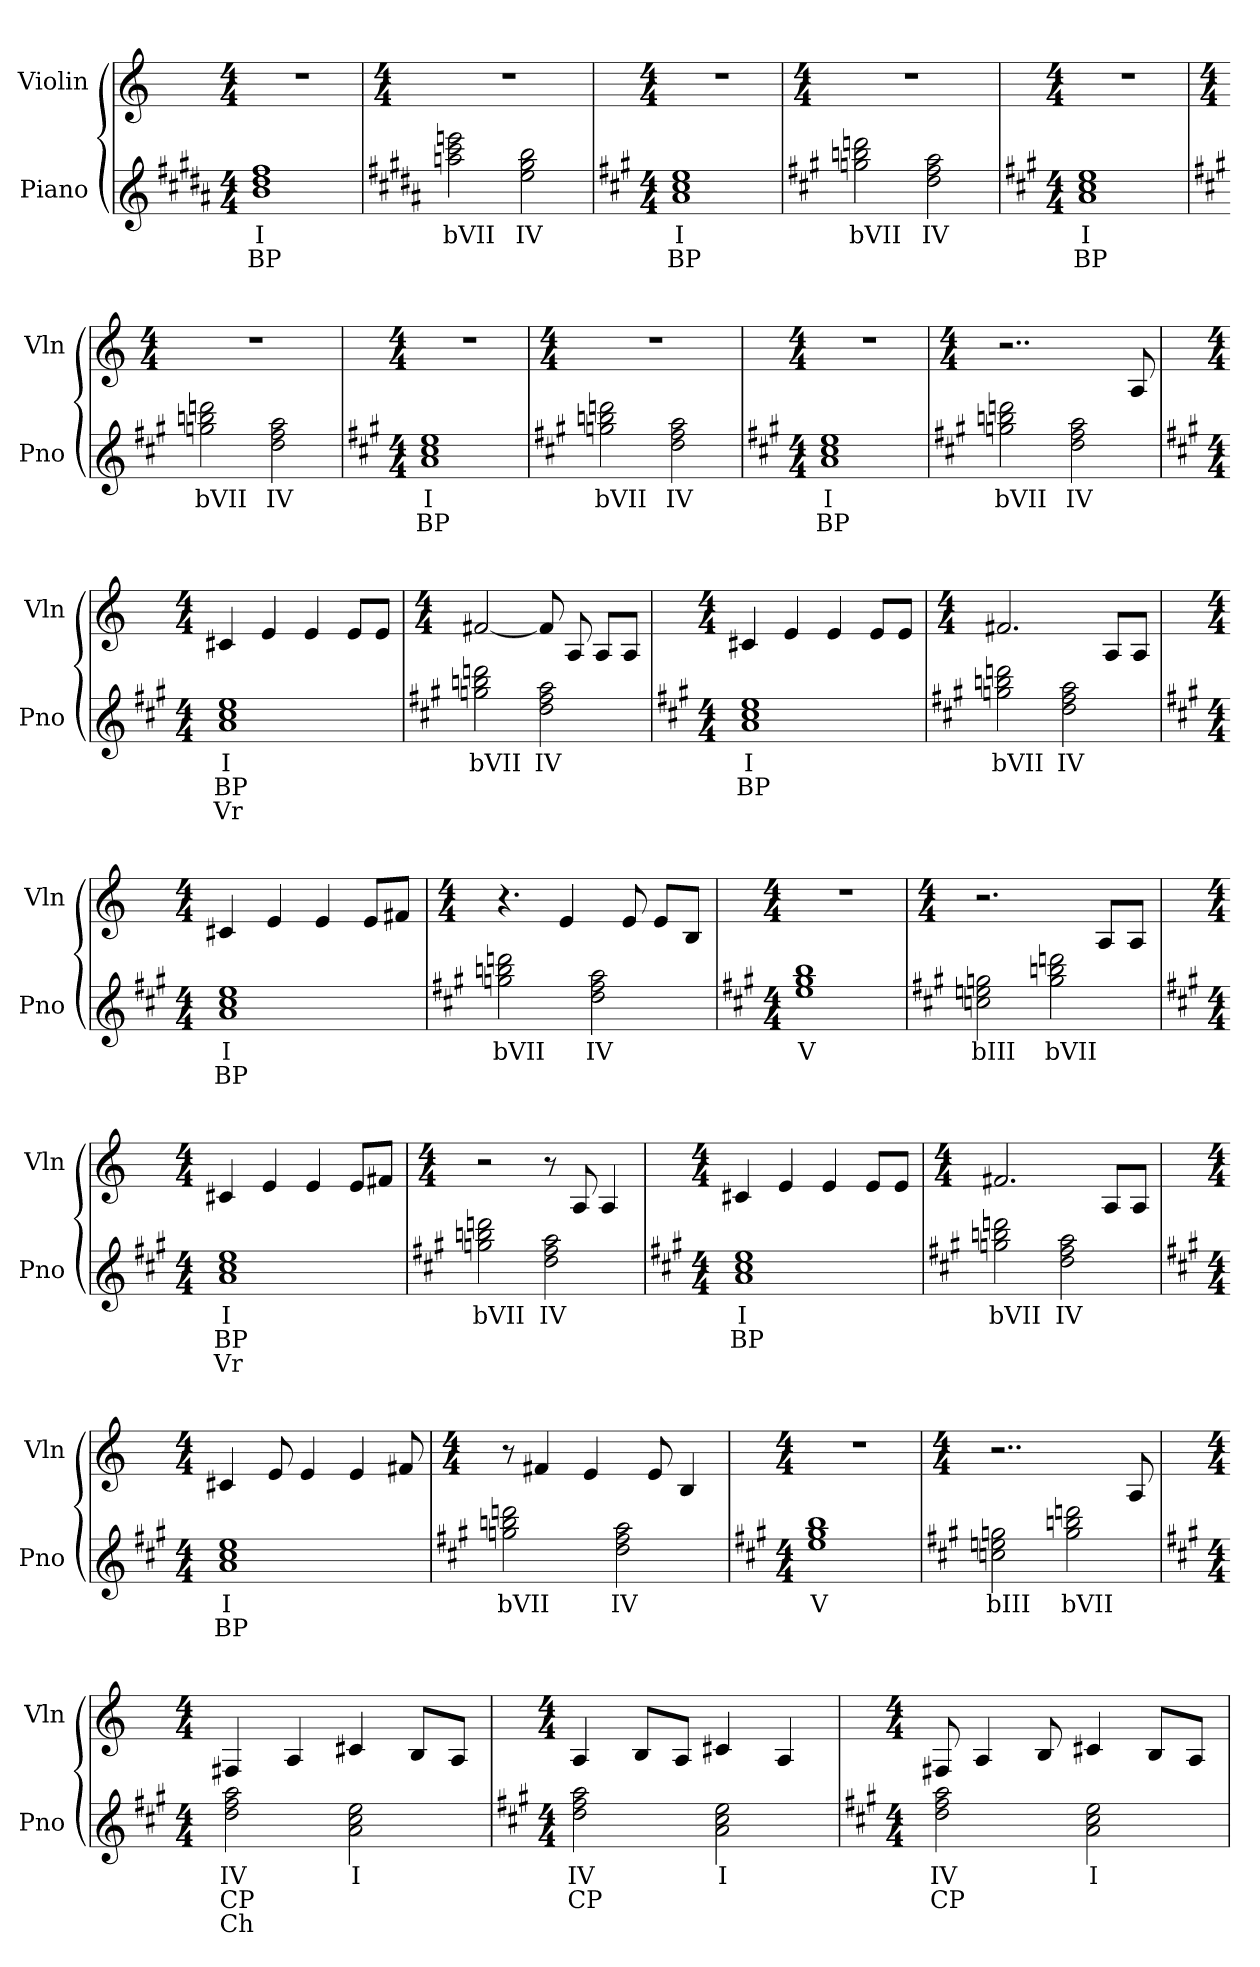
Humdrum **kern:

**kern	**text	**text	**text	**kern
*part2	*part2	*part2	*part2	*part1
*staff2	*staff2	*staff2	*staff2	*staff1
*I"Piano	*	*	*	*I"Violin
*I'Pno	*	*	*	*I'Vln
*k[f#c#g#d#a#]	*	*	*	*
*B:	*	*	*	*
*M4/4	*	*	*	*M4/4
=	=	=	=	=
1b 1dd# 1ff#	I	BP	.	1r
=	=	=	=	=
*k[f#c#g#d#a#]	*	*	*	*
*B:	*	*	*	*
*	*	*	*	*M4/4
2aan 2ccc# 2eeen	bVII	.	.	1r
2ee 2gg# 2bb	IV	.	.	.
=	=	=	=	=
*k[f#c#g#]	*	*	*	*
*A:	*	*	*	*
*M4/4	*	*	*	*M4/4
1a 1cc# 1ee	I	BP	.	1r
=	=	=	=	=
*k[f#c#g#]	*	*	*	*
*A:	*	*	*	*
*	*	*	*	*M4/4
2ggn 2bbn 2dddn	bVII	.	.	1r
2dd 2ff# 2aa	IV	.	.	.
=	=	=	=	=
*k[f#c#g#]	*	*	*	*
*A:	*	*	*	*
*M4/4	*	*	*	*M4/4
1a 1cc# 1ee	I	BP	.	1r
=	=	=	=	=
*k[f#c#g#]	*	*	*	*
*A:	*	*	*	*
*	*	*	*	*M4/4
2ggn 2bbn 2dddn	bVII	.	.	1r
2dd 2ff# 2aa	IV	.	.	.
=	=	=	=	=
*k[f#c#g#]	*	*	*	*
*A:	*	*	*	*
*M4/4	*	*	*	*M4/4
1a 1cc# 1ee	I	BP	.	1r
=	=	=	=	=
*k[f#c#g#]	*	*	*	*
*A:	*	*	*	*
*	*	*	*	*M4/4
2ggn 2bbn 2dddn	bVII	.	.	1r
2dd 2ff# 2aa	IV	.	.	.
=	=	=	=	=
*k[f#c#g#]	*	*	*	*
*A:	*	*	*	*
*M4/4	*	*	*	*M4/4
1a 1cc# 1ee	I	BP	.	1r
=	=	=	=	=
*k[f#c#g#]	*	*	*	*
*A:	*	*	*	*
*	*	*	*	*M4/4
2ggn 2bbn 2dddn	bVII	.	.	2..r
2dd 2ff# 2aa	IV	.	.	.
.	.	.	.	8A
=	=	=	=	=
*k[f#c#g#]	*	*	*	*
*A:	*	*	*	*
*M4/4	*	*	*	*M4/4
1a 1cc# 1ee	I	BP	Vr	4c#X
.	.	.	.	4e
.	.	.	.	4e
.	.	.	.	8eL
.	.	.	.	8eJ
=	=	=	=	=
*k[f#c#g#]	*	*	*	*
*A:	*	*	*	*
*	*	*	*	*M4/4
2ggn 2bbn 2dddn	bVII	.	.	[2f#X
2dd 2ff# 2aa	IV	.	.	8f#]
.	.	.	.	8A
.	.	.	.	8AL
.	.	.	.	8AJ
=	=	=	=	=
*k[f#c#g#]	*	*	*	*
*A:	*	*	*	*
*M4/4	*	*	*	*M4/4
1a 1cc# 1ee	I	BP	.	4c#X
.	.	.	.	4e
.	.	.	.	4e
.	.	.	.	8eL
.	.	.	.	8eJ
=	=	=	=	=
*k[f#c#g#]	*	*	*	*
*A:	*	*	*	*
*	*	*	*	*M4/4
2ggn 2bbn 2dddn	bVII	.	.	2.f#X
2dd 2ff# 2aa	IV	.	.	.
.	.	.	.	8AL
.	.	.	.	8AJ
=	=	=	=	=
*k[f#c#g#]	*	*	*	*
*A:	*	*	*	*
*M4/4	*	*	*	*M4/4
1a 1cc# 1ee	I	BP	.	4c#X
.	.	.	.	4e
.	.	.	.	4e
.	.	.	.	8eL
.	.	.	.	8f#XJ
=	=	=	=	=
*k[f#c#g#]	*	*	*	*
*A:	*	*	*	*
*	*	*	*	*M4/4
2ggn 2bbn 2dddn	bVII	.	.	4.r
.	.	.	.	4e
2dd 2ff# 2aa	IV	.	.	.
.	.	.	.	8e
.	.	.	.	8eL
.	.	.	.	8BJ
=	=	=	=	=
*k[f#c#g#]	*	*	*	*
*A:	*	*	*	*
*M4/4	*	*	*	*M4/4
1ee 1gg# 1bb	V	.	.	1r
=	=	=	=	=
*k[f#c#g#]	*	*	*	*
*A:	*	*	*	*
*	*	*	*	*M4/4
2ccn 2een 2ggn	bIII	.	.	2.r
2gg 2bbn 2dddn	bVII	.	.	.
.	.	.	.	8AL
.	.	.	.	8AJ
=	=	=	=	=
*k[f#c#g#]	*	*	*	*
*A:	*	*	*	*
*M4/4	*	*	*	*M4/4
1a 1cc# 1ee	I	BP	Vr	4c#X
.	.	.	.	4e
.	.	.	.	4e
.	.	.	.	8eL
.	.	.	.	8f#XJ
=	=	=	=	=
*k[f#c#g#]	*	*	*	*
*A:	*	*	*	*
*	*	*	*	*M4/4
2ggn 2bbn 2dddn	bVII	.	.	2r
2dd 2ff# 2aa	IV	.	.	8r
.	.	.	.	8A
.	.	.	.	4A
=	=	=	=	=
*k[f#c#g#]	*	*	*	*
*A:	*	*	*	*
*M4/4	*	*	*	*M4/4
1a 1cc# 1ee	I	BP	.	4c#X
.	.	.	.	4e
.	.	.	.	4e
.	.	.	.	8eL
.	.	.	.	8eJ
=	=	=	=	=
*k[f#c#g#]	*	*	*	*
*A:	*	*	*	*
*	*	*	*	*M4/4
2ggn 2bbn 2dddn	bVII	.	.	2.f#X
2dd 2ff# 2aa	IV	.	.	.
.	.	.	.	8AL
.	.	.	.	8AJ
=	=	=	=	=
*k[f#c#g#]	*	*	*	*
*A:	*	*	*	*
*M4/4	*	*	*	*M4/4
1a 1cc# 1ee	I	BP	.	4c#X
.	.	.	.	8e
.	.	.	.	4e
.	.	.	.	4e
.	.	.	.	8f#X
=	=	=	=	=
*k[f#c#g#]	*	*	*	*
*A:	*	*	*	*
*	*	*	*	*M4/4
2ggn 2bbn 2dddn	bVII	.	.	8r
.	.	.	.	4f#X
.	.	.	.	4e
2dd 2ff# 2aa	IV	.	.	.
.	.	.	.	8e
.	.	.	.	4B
=	=	=	=	=
*k[f#c#g#]	*	*	*	*
*A:	*	*	*	*
*M4/4	*	*	*	*M4/4
1ee 1gg# 1bb	V	.	.	1r
=	=	=	=	=
*k[f#c#g#]	*	*	*	*
*A:	*	*	*	*
*	*	*	*	*M4/4
2ccn 2een 2ggn	bIII	.	.	2..r
2gg 2bbn 2dddn	bVII	.	.	.
.	.	.	.	8A
=	=	=	=	=
*k[f#c#g#]	*	*	*	*
*A:	*	*	*	*
*M4/4	*	*	*	*M4/4
2dd 2ff# 2aa	IV	CP	Ch	4F#X
.	.	.	.	4A
2a 2cc# 2ee	I	.	.	4c#X
.	.	.	.	8BL
.	.	.	.	8AJ
=	=	=	=	=
*k[f#c#g#]	*	*	*	*
*A:	*	*	*	*
*M4/4	*	*	*	*M4/4
2dd 2ff# 2aa	IV	CP	.	4A
.	.	.	.	8BL
.	.	.	.	8AJ
2a 2cc# 2ee	I	.	.	4c#X
.	.	.	.	4A
=	=	=	=	=
*k[f#c#g#]	*	*	*	*
*A:	*	*	*	*
*M4/4	*	*	*	*M4/4
2dd 2ff# 2aa	IV	CP	.	8F#X
.	.	.	.	4A
.	.	.	.	8B
2a 2cc# 2ee	I	.	.	4c#X
.	.	.	.	8BL
.	.	.	.	8AJ
=	=	=	=	=
*-	*-	*-	*-	*-
